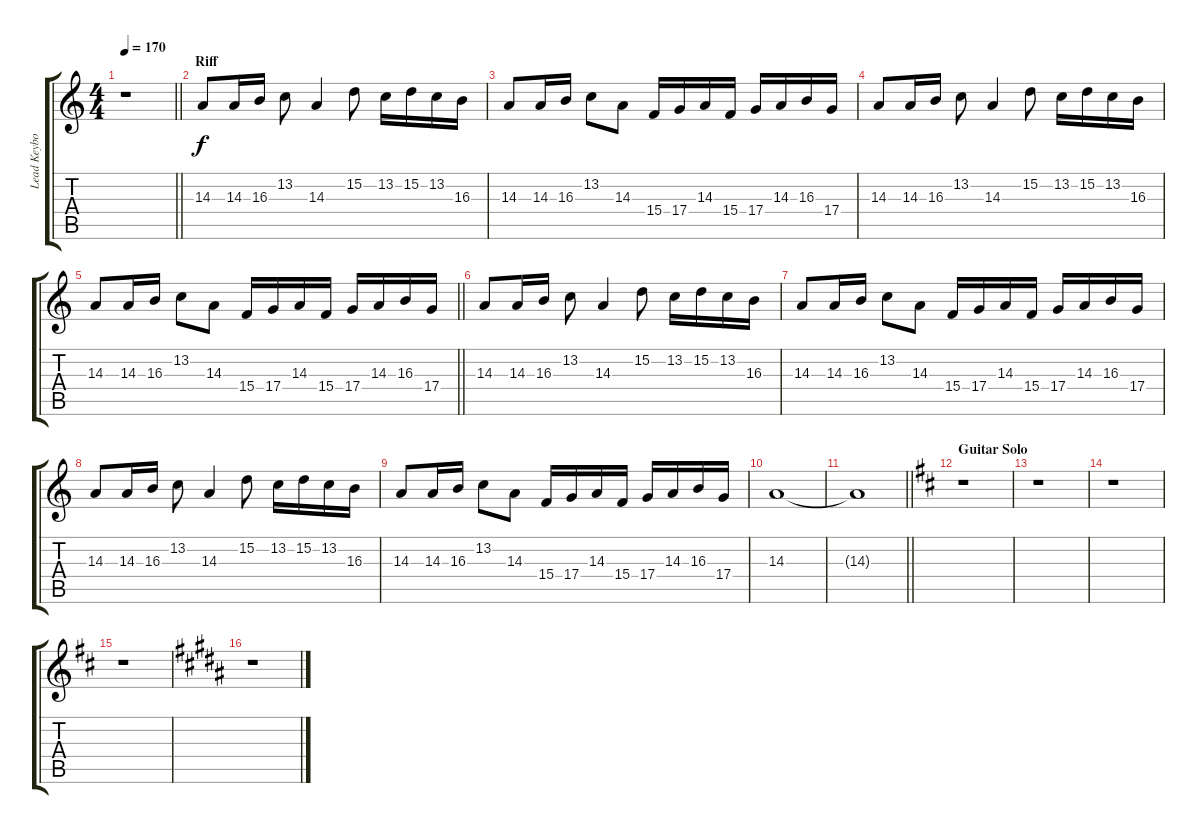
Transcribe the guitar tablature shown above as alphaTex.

\track ("Lead Keyboard 1: Juha Mäenpää" "Lead Keybo") {instrument harpsichord}
\staff {score tabs}
\tuning (E4 B3 G3 D3 A2 E2) {hide}
\ts (4 4)
\tempo 170
\clef g2
\barLineRight lightlight
\ks aminor
r.1{dy f} |
\section ("" "Riff")
14.3.8 14.3.16 16.3.16 13.2.8 14.3.4 15.2.8 13.2.16 15.2.16 13.2.16 16.3.16 |
14.3.8 14.3.16 16.3.16 13.2.8 14.3.8 15.4.16 17.4.16 14.3.16 15.4.16 17.4.16 14.3.16 16.3.16 17.4.16 |
14.3.8 14.3.16 16.3.16 13.2.8 14.3.4 15.2.8 13.2.16 15.2.16 13.2.16 16.3.16 |
\barLineRight lightlight
14.3.8 14.3.16 16.3.16 13.2.8 14.3.8 15.4.16 17.4.16 14.3.16 15.4.16 17.4.16 14.3.16 16.3.16 17.4.16 |
14.3.8 14.3.16 16.3.16 13.2.8 14.3.4 15.2.8 13.2.16 15.2.16 13.2.16 16.3.16 |
14.3.8 14.3.16 16.3.16 13.2.8 14.3.8 15.4.16 17.4.16 14.3.16 15.4.16 17.4.16 14.3.16 16.3.16 17.4.16 |
14.3.8 14.3.16 16.3.16 13.2.8 14.3.4 15.2.8 13.2.16 15.2.16 13.2.16 16.3.16 |
14.3.8 14.3.16 16.3.16 13.2.8 14.3.8 15.4.16 17.4.16 14.3.16 15.4.16 17.4.16 14.3.16 16.3.16 17.4.16 |
14.3.1 |
\barLineRight lightlight
14.3{t}.1 |
\section ("" "Guitar Solo")
\ks bminor
r.1 |
r.1 |
r.1 |
r.1 |
\ks b
r.1
